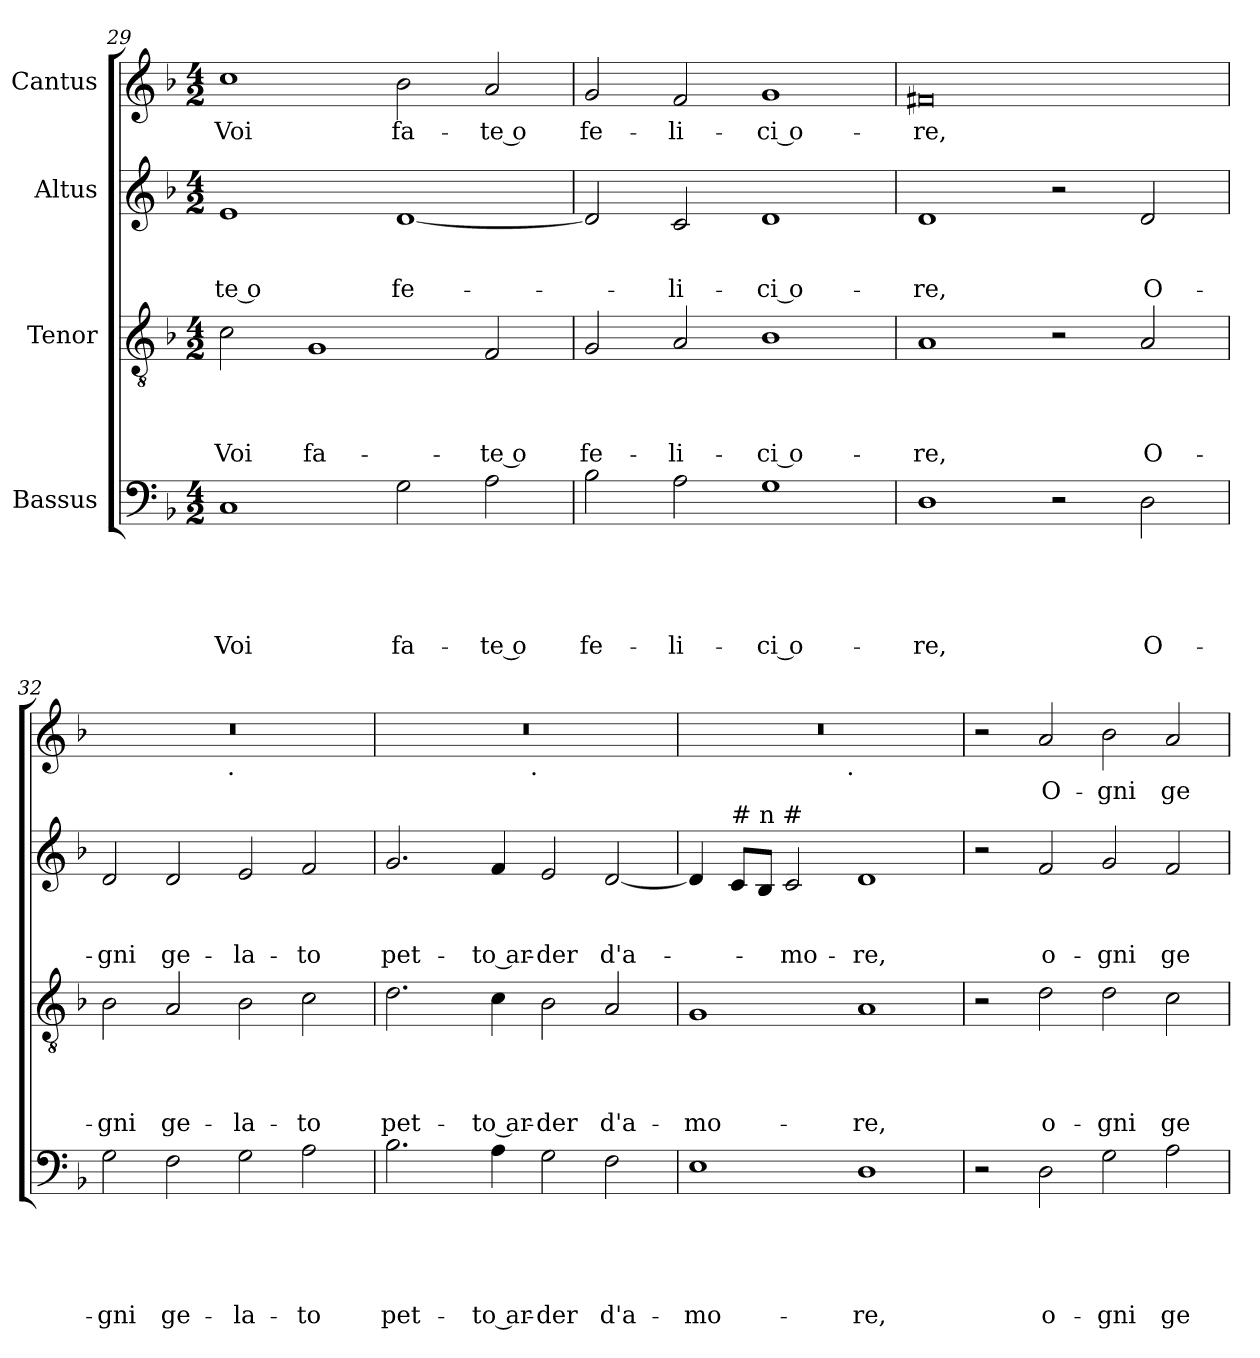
**kern	**text	**text	**text	**text	**text	**kern	**text	**text	**text	**text	**kern	**text	**text	**text	**kern	**text
*part4	*part4	*part4	*part4	*part4	*part4	*part3	*part3	*part3	*part3	*part3	*part2	*part2	*part2	*part2	*part1	*part1
*staff4	*staff4	*staff4	*staff4	*staff4	*staff4	*staff3	*staff3	*staff3	*staff3	*staff3	*staff2	*staff2	*staff2	*staff2	*staff1	*staff1
*I"Bassus	*	*	*	*	*	*I"Tenor	*	*	*	*	*I"Altus	*	*	*	*I"Cantus	*
!!LO:LB:g=z
*clefF4	*	*	*	*	*	*clefGv2	*	*	*	*	*clefG2	*	*	*	*clefG2	*
*k[b-]	*	*	*	*	*	*k[b-]	*	*	*	*	*k[b-]	*	*	*	*k[b-]	*
*F:	*	*	*	*	*	*F:	*	*	*	*	*F:	*	*	*	*F:	*
*M4/2	*	*	*	*	*	*M4/2	*	*	*	*	*M4/2	*	*	*	*M4/2	*
=29	=29	=29	=29	=29	=29	=29	=29	=29	=29	=29	=29	=29	=29	=29	=29	=29
!	!	!	!	!	!LO:LY:b	!	!	!	!	!LO:LY:b	!	!	!	!LO:LY:b:rj	!	!LO:LY:b
1C	.	.	.	.	Voi	2c\	.	.	.	Voi	1e	.	.	te o	1cc	Voi
!	!	!	!	!	!	!	!	!	!	!LO:LY:b	!	!	!	!	!	!
.	.	.	.	.	.	1G	.	.	.	fa-	.	.	.	.	.	.
!	!	!	!	!	!LO:LY:b	!	!	!	!	!	!	!	!	!LO:LY:b	!	!LO:LY:b
2G\	.	.	.	.	fa-	.	.	.	.	.	[<1d	.	.	fe-	2b-\	fa-
!	!	!	!	!	!LO:LY:b:rj	!	!	!	!	!LO:LY:b:rj	!	!	!	!	!	!LO:LY:b:rj
2A\	.	.	.	.	-te o	2F/	.	.	.	-te o	.	.	.	.	2a/	-te o
=30	=30	=30	=30	=30	=30	=30	=30	=30	=30	=30	=30	=30	=30	=30	=30	=30
!	!	!	!	!	!LO:LY:b	!	!	!	!	!LO:LY:b	!	!	!	!	!	!LO:LY:b
2B-\	.	.	.	.	fe-	2G/	.	.	.	fe-	2d/]	.	.	.	2g/	fe-
!	!	!	!	!	!LO:LY:b	!	!	!	!	!LO:LY:b	!	!	!	!LO:LY:b	!	!LO:LY:b
2A\	.	.	.	.	-li-	2A/	.	.	.	-li-	2c/	.	.	-li-	2f/	-li-
!	!	!	!	!	!LO:LY:b:rj	!	!	!	!	!LO:LY:b:rj	!	!	!	!LO:LY:b:rj	!	!LO:LY:b:rj
1G	.	.	.	.	-ci o-	1B-	.	.	.	-ci o-	1d	.	.	-ci o-	1g	-ci o-
=31	=31	=31	=31	=31	=31	=31	=31	=31	=31	=31	=31	=31	=31	=31	=31	=31
!	!	!	!	!	!LO:LY:b	!	!	!	!	!LO:LY:b	!	!	!	!LO:LY:b	!	!LO:LY:b
1D	.	.	.	.	-re,	1A	.	.	.	-re,	1d	.	.	-re,	0f#X	-re,
2r	.	.	.	.	.	2r	.	.	.	.	2r	.	.	.	.	.
!	!	!	!	!	!LO:LY:b	!	!	!	!	!LO:LY:b	!	!	!	!LO:LY:b	!	!
2D\	.	.	.	.	O-	2A/	.	.	.	O-	2d/	.	.	O-	.	.
=32	=32	=32	=32	=32	=32	=32	=32	=32	=32	=32	=32	=32	=32	=32	=32	=32
!	!	!	!	!	!LO:LY:b	!	!	!	!	!LO:LY:b	!	!	!	!LO:LY:b	!	!
*	*	*	*	*	*	*	*	*	*	*	*	*	*	*	*^	*
2G\	.	.	.	.	-gni	2B-\	.	.	.	-gni	2d/	.	.	-gni	0r	2ryy	.
!	!	!	!	!	!LO:LY:b	!	!	!	!	!LO:LY:b	!	!	!	!LO:LY:b	!	!	!
2F\	.	.	.	.	ge-	2A/	.	.	.	ge-	2d/	.	.	ge-	.	4...ryy	.
!	!	!	!	!	!	!	!	!	!	!	!	!	!	!	!	!LO:TX:b:t=.	!
.	.	.	.	.	.	.	.	.	.	.	.	.	.	.	.	1ryy	.
!	!	!	!	!	!LO:LY:b	!	!	!	!	!LO:LY:b	!	!	!	!LO:LY:b	!	!	!
2G\	.	.	.	.	-la-	2B-\	.	.	.	-la-	2e/	.	.	-la-	.	.	.
!	!	!	!	!	!LO:LY:b	!	!	!	!	!LO:LY:b	!	!	!	!LO:LY:b	!	!	!
2A\	.	.	.	.	-to	2c\	.	.	.	-to	2f/	.	.	-to	.	.	.
.	.	.	.	.	.	.	.	.	.	.	.	.	.	.	.	32ryy	.
=33	=33	=33	=33	=33	=33	=33	=33	=33	=33	=33	=33	=33	=33	=33	=33	=33	=33
!	!	!	!	!	!LO:LY:b	!	!	!	!	!LO:LY:b	!	!	!	!LO:LY:b	!	!	!
2.B-\	.	.	.	.	pet-	2.d\	.	.	.	pet-	2.g/	.	.	pet-	0r	2ryy	.
.	.	.	.	.	.	.	.	.	.	.	.	.	.	.	.	4...ryy	.
!	!	!	!	!	!LO:LY:b:rj	!	!	!	!	!LO:LY:b:rj	!	!	!	!LO:LY:b:rj	!	!	!
4A\	.	.	.	.	-to ar-	4c\	.	.	.	-to ar-	4f/	.	.	-to ar-	.	.	.
!	!	!	!	!	!	!	!	!	!	!	!	!	!	!	!	!LO:TX:b:t=.	!
.	.	.	.	.	.	.	.	.	.	.	.	.	.	.	.	1ryy	.
!	!	!	!	!	!LO:LY:b	!	!	!	!	!LO:LY:b	!	!	!	!LO:LY:b	!	!	!
2G\	.	.	.	.	-der	2B-\	.	.	.	-der	2e/	.	.	-der	.	.	.
!	!	!	!	!	!LO:LY:b	!	!	!	!	!LO:LY:b	!	!	!	!LO:LY:b	!	!	!
2F\	.	.	.	.	d'a-	2A/	.	.	.	d'a-	[<2d/	.	.	d'a-	.	.	.
.	.	.	.	.	.	.	.	.	.	.	.	.	.	.	.	32ryy	.
=34	=34	=34	=34	=34	=34	=34	=34	=34	=34	=34	=34	=34	=34	=34	=34	=34	=34
!	!	!	!	!	!LO:LY:b	!	!	!	!	!LO:LY:b	!	!	!	!	!	!	!
1E	.	.	.	.	-mo-	1G	.	.	.	-mo-	4d/]	.	.	.	0r	2ryy	.
!	!	!	!	!	!	!	!	!	!	!	!LO:TX:a:t=# n #	!	!	!	!	!	!
.	.	.	.	.	.	.	.	.	.	.	8c/L	.	.	.	.	.	.
.	.	.	.	.	.	.	.	.	.	.	8B-/J	.	.	.	.	.	.
!	!	!	!	!	!	!	!	!	!	!	!	!	!	!LO:LY:b	!	!	!
.	.	.	.	.	.	.	.	.	.	.	2c/	.	.	-mo-	.	4...ryy	.
!	!	!	!	!	!	!	!	!	!	!	!	!	!	!	!	!LO:TX:b:t=.	!
.	.	.	.	.	.	.	.	.	.	.	.	.	.	.	.	1ryy	.
!	!	!	!	!	!LO:LY:b	!	!	!	!	!LO:LY:b	!	!	!	!LO:LY:b	!	!	!
1D	.	.	.	.	-re,	1A	.	.	.	-re,	1d	.	.	-re,	.	.	.
.	.	.	.	.	.	.	.	.	.	.	.	.	.	.	.	32ryy	.
*	*	*	*	*	*	*	*	*	*	*	*	*	*	*	*v	*v	*
=35	=35	=35	=35	=35	=35	=35	=35	=35	=35	=35	=35	=35	=35	=35	=35	=35
2r	.	.	.	.	.	2r	.	.	.	.	2r	.	.	.	2r	.
!	!	!	!	!	!LO:LY:b	!	!	!	!	!LO:LY:b	!	!	!	!LO:LY:b	!	!LO:LY:b
2D\	.	.	.	.	o-	2d\	.	.	.	o-	2f/	.	.	o-	2a/	O-
!	!	!	!	!	!LO:LY:b	!	!	!	!	!LO:LY:b	!	!	!	!LO:LY:b	!	!LO:LY:b
2G\	.	.	.	.	-gni	2d\	.	.	.	-gni	2g/	.	.	-gni	2b-\	-gni
!	!	!	!	!	!LO:LY:b	!	!	!	!	!LO:LY:b	!	!	!	!LO:LY:b	!	!LO:LY:b
2A\	.	.	.	.	ge-	2c\	.	.	.	ge-	2f/	.	.	ge-	2a/	ge-
=	=	=	=	=	=	=	=	=	=	=	=	=	=	=	=	=
*-	*-	*-	*-	*-	*-	*-	*-	*-	*-	*-	*-	*-	*-	*-	*-	*-
